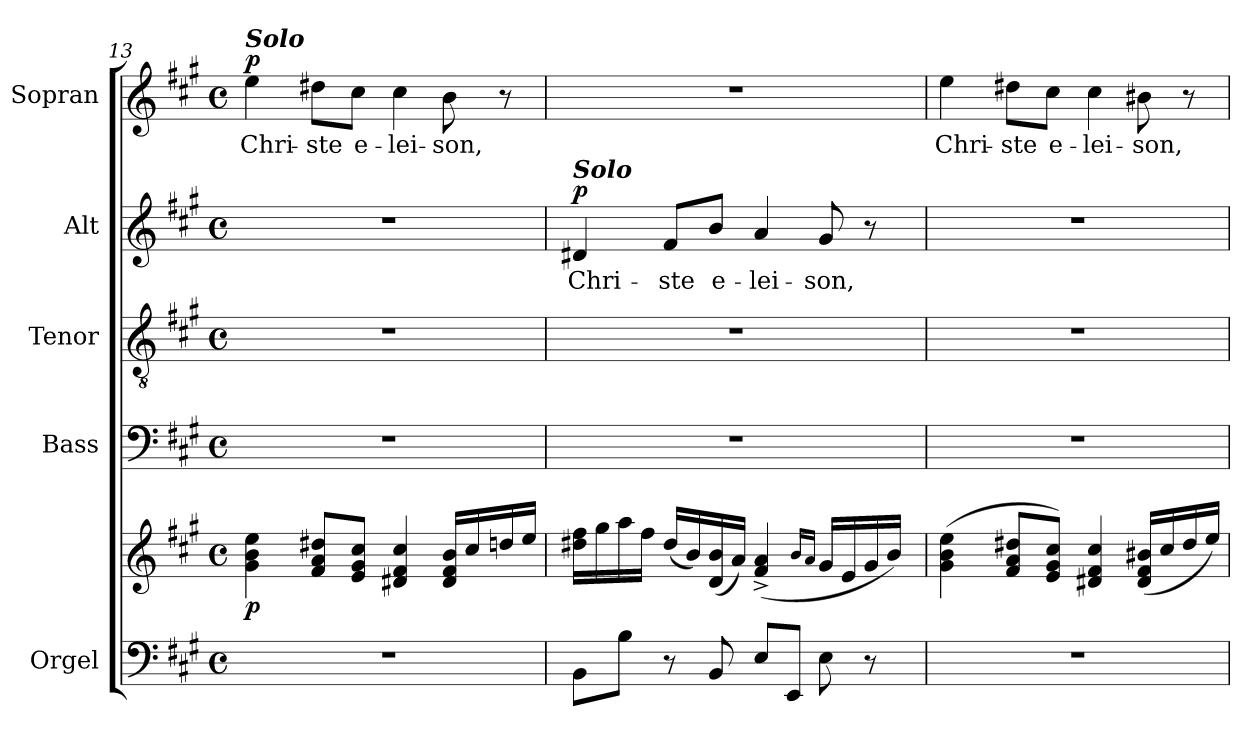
**kern	**kern	**dynam	**kern	**kern	**kern	**text	**dynam	**kern	**text	**dynam
*part5	*part5	*part5	*part4	*part3	*part2	*part2	*part2	*part1	*part1	*part1
*staff6	*staff5	*staff5/6	*staff4	*staff3	*staff2	*staff2	*staff2	*staff1	*staff1	*staff1
*I"Orgel	*	*	*I"Bass	*I"Tenor	*I"Alt	*	*	*I"Sopran	*	*
*I'Org.	*	*	*I'B.	*I'T.	*I'A.	*	*	*I'S.	*	*
!!LO:LB:g=z
*clefF4	*clefG2	*	*clefF4	*clefGv2	*clefG2	*	*	*clefG2	*	*
*k[f#c#g#]	*k[f#c#g#]	*	*k[f#c#g#]	*k[f#c#g#]	*k[f#c#g#]	*	*	*k[f#c#g#]	*	*
*A:	*A:	*	*A:	*A:	*A:	*	*	*A:	*	*
*M4/4	*M4/4	*	*M4/4	*M4/4	*M4/4	*	*	*M4/4	*	*
*met(c)	*met(c)	*	*met(c)	*met(c)	*met(c)	*	*	*met(c)	*	*
=13	=13	=13	=13	=13	=13	=13	=13	=13	=13	=13
!	!	!	!	!	!	!	!	!LO:TX:a:Bi:t=Solo	!	!
!	!	!LO:DY:b	!	!	!	!	!	!	!LO:LY:b	!LO:DY:a
1r	4g#\ 4b\ 4ee\	p	1r	1r	1r	.	.	4ee\	Chri-	p
!	!	!	!	!	!	!	!	!	!LO:LY:b	!
.	8f#/ 8a/ 8dd#X/L	.	.	.	.	.	.	8dd#X\L	-ste	.
!	!	!	!	!	!	!	!	!	!LO:LY:b	!
.	8e/ 8g#/ 8cc#/J	.	.	.	.	.	.	8cc#\J	e-	.
!	!	!	!	!	!	!	!	!	!LO:LY:b	!
.	4d#X/ 4f#/ 4cc#/	.	.	.	.	.	.	4cc#\	-lei-	.
!	!	!	!	!	!	!	!	!	!LO:LY:b	!
.	16d#/ 16f#/ 16b/LL	.	.	.	.	.	.	8b\	-son,	.
.	16cc#/	.	.	.	.	.	.	.	.	.
.	16ddn/	.	.	.	.	.	.	8r	.	.
.	16ee/JJ	.	.	.	.	.	.	.	.	.
=14	=14	=14	=14	=14	=14	=14	=14	=14	=14	=14
!	!	!	!	!	!LO:TX:a:Bi:t=Solo	!	!	!	!	!
!	!	!	!	!	!	!LO:LY:b	!LO:DY:a	!	!	!
8BB\L	16dd#X\ 16ff#\LL	.	1r	1r	4d#X/	Chri-	p	1r	.	.
.	16gg#\	.	.	.	.	.	.	.	.	.
8B\J	16aa\	.	.	.	.	.	.	.	.	.
.	16ff#\JJ	.	.	.	.	.	.	.	.	.
!	!	!	!	!	!	!LO:LY:b	!	!	!	!
8r	(<16dd#/LL	.	.	.	8f#/L	-ste	.	.	.	.
.	16b/)	.	.	.	.	.	.	.	.	.
!	!	!	!	!	!	!LO:LY:b	!	!	!	!
8BB/	(<16d/ 16b/	.	.	.	8b/J	e-	.	.	.	.
.	16a/JJ)	.	.	.	.	.	.	.	.	.
!	!	!	!	!	!	!LO:LY:b	!	!	!	!
8E/L	(<4f#/^< 4a/^<	.	.	.	4a/	-lei-	.	.	.	.
8EE/J	.	.	.	.	.	.	.	.	.	.
.	16qb/LL	.	.	.	.	.	.	.	.	.
.	16qa/JJ	.	.	.	.	.	.	.	.	.
!	!	!	!	!	!	!LO:LY:b	!	!	!	!
8E\	16g#/LL	.	.	.	8g#/	-son,	.	.	.	.
.	16e/	.	.	.	.	.	.	.	.	.
8r	16g#/	.	.	.	8r	.	.	.	.	.
.	16b/JJ)	.	.	.	.	.	.	.	.	.
=15	=15	=15	=15	=15	=15	=15	=15	=15	=15	=15
!	!	!	!	!	!	!	!	!	!LO:LY:b	!
1r	(>4g#\ 4b\ 4ee\	.	1r	1r	1r	.	.	4ee\	Chri-	.
!	!	!	!	!	!	!	!	!	!LO:LY:b	!
.	8f#/ 8a/ 8dd#X/L	.	.	.	.	.	.	8dd#X\L	-ste	.
!	!	!	!	!	!	!	!	!	!LO:LY:b	!
.	8e/ 8g#/ 8cc#/J)	.	.	.	.	.	.	8cc#\J	e-	.
!	!	!	!	!	!	!	!	!	!LO:LY:b	!
.	4d#X/ 4f#/ 4cc#/	.	.	.	.	.	.	4cc#\	-lei-	.
!	!	!	!	!	!	!	!	!	!LO:LY:b	!
.	(<16d#/ 16f#/ 16b#X/LL	.	.	.	.	.	.	8b#X\	-son,	.
.	16cc#/	.	.	.	.	.	.	.	.	.
.	16dd#/	.	.	.	.	.	.	8r	.	.
.	16ee/JJ)	.	.	.	.	.	.	.	.	.
=	=	=	=	=	=	=	=	=	=	=
*-	*-	*-	*-	*-	*-	*-	*-	*-	*-	*-
